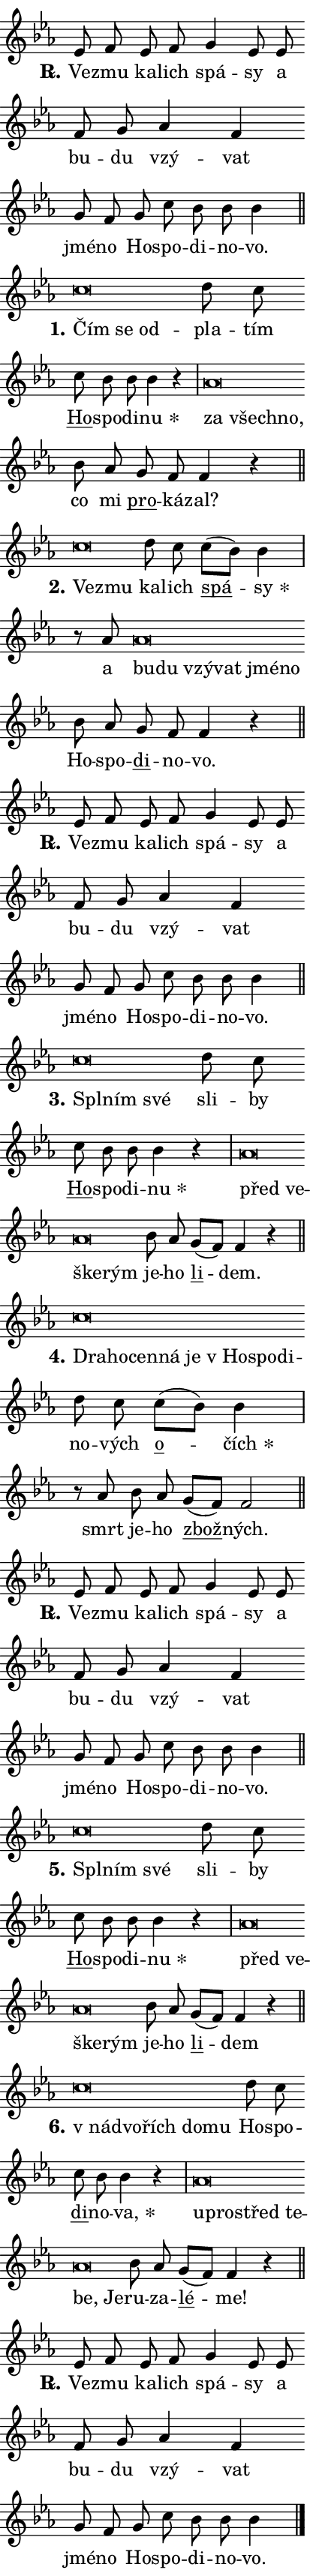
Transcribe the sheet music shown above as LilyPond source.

\version "2.24.0"
\header { tagline = "" }
\paper {
  indent = 0\cm
  top-margin = 0\cm
  right-margin = 0.13\cm % to fit lyric hyphens
  bottom-margin = 0\cm
  left-margin = 0\cm
  paper-width = 7\cm
  page-breaking = #ly:one-page-breaking
  system-system-spacing.basic-distance = #11
  score-system-spacing.basic-distance = #11
  ragged-last = ##f
}


%% Author: Thomas Morley
%% https://lists.gnu.org/archive/html/lilypond-user/2020-05/msg00002.html
#(define (line-position grob)
"Returns position of @var[grob} in current system:
   @code{'start}, if at first time-step
   @code{'end}, if at last time-step
   @code{'middle} otherwise
"
  (let* ((col (ly:item-get-column grob))
         (ln (ly:grob-object col 'left-neighbor))
         (rn (ly:grob-object col 'right-neighbor))
         (col-to-check-left (if (ly:grob? ln) ln col))
         (col-to-check-right (if (ly:grob? rn) rn col))
         (break-dir-left
           (and
             (ly:grob-property col-to-check-left 'non-musical #f)
             (ly:item-break-dir col-to-check-left)))
         (break-dir-right
           (and
             (ly:grob-property col-to-check-right 'non-musical #f)
             (ly:item-break-dir col-to-check-right))))
        (cond ((eqv? 1 break-dir-left) 'start)
              ((eqv? -1 break-dir-right) 'end)
              (else 'middle))))

#(define (tranparent-at-line-position vctor)
  (lambda (grob)
  "Relying on @code{line-position} select the relevant enry from @var{vctor}.
Used to determine transparency,"
    (case (line-position grob)
      ((end) (not (vector-ref vctor 0)))
      ((middle) (not (vector-ref vctor 1)))
      ((start) (not (vector-ref vctor 2))))))

noteHeadBreakVisibility =
#(define-music-function (break-visibility)(vector?)
"Makes @code{NoteHead}s transparent relying on @var{break-visibility}"
#{
  \override NoteHead.transparent =
    #(tranparent-at-line-position break-visibility)
#})

#(define delete-ledgers-for-transparent-note-heads
  (lambda (grob)
    "Reads whether a @code{NoteHead} is transparent.
If so this @code{NoteHead} is removed from @code{'note-heads} from
@var{grob}, which is supposed to be @code{LedgerLineSpanner}.
As a result ledgers are not printed for this @code{NoteHead}"
    (let* ((nhds-array (ly:grob-object grob 'note-heads))
           (nhds-list
             (if (ly:grob-array? nhds-array)
                 (ly:grob-array->list nhds-array)
                 '()))
           ;; Relies on the transparent-property being done before
           ;; Staff.LedgerLineSpanner.after-line-breaking is executed.
           ;; This is fragile ...
           (to-keep
             (remove
               (lambda (nhd)
                 (ly:grob-property nhd 'transparent #f))
               nhds-list)))
      ;; TODO find a better method to iterate over grob-arrays, similiar
      ;; to filter/remove etc for lists
      ;; For now rebuilt from scratch
      (set! (ly:grob-object grob 'note-heads)  '())
      (for-each
        (lambda (nhd)
          (ly:pointer-group-interface::add-grob grob 'note-heads nhd))
        to-keep))))

squashNotes = {
  \override NoteHead.X-extent = #'(-0.2 . 0.2)
  \override NoteHead.Y-extent = #'(-0.75 . 0)
  \override NoteHead.stencil =
    #(lambda (grob)
       (let ((pos (ly:grob-property grob 'staff-position)))
         (begin
           (if (< pos -7) (display "ERROR: Lower brevis then expected\n") (display ""))
           (if (<= pos -6) ly:text-interface::print ly:note-head::print))))
}
unSquashNotes = {
  \revert NoteHead.X-extent
  \revert NoteHead.Y-extent
  \revert NoteHead.stencil
}

hideNotes = \noteHeadBreakVisibility #begin-of-line-visible
unHideNotes = \noteHeadBreakVisibility #all-visible

% work-around for resetting accidentals
% https://lilypond.org/doc/v2.23/Documentation/notation/displaying-rhythms#unmetered-music
cadenzaMeasure = {
  \cadenzaOff
  \partial 1024 s1024
  \cadenzaOn
}

#(define-markup-command (accent layout props text) (markup?)
  "Underline accented syllable"
  (interpret-markup layout props
    #{\markup \override #'(offset . 4.3) \underline { #text }#}))

responsum = \markup \concat {
  "R" \hspace #-1.05 \path #0.1 #'((moveto 0 0.07) (lineto 0.9 0.8)) \hspace #0.05 "."
}

spaceSize = #0.6828661417322834 % exact space size for TeX Gyre Schola

\layout {
  \context {
    \Staff
    \remove "Time_signature_engraver"
    \override LedgerLineSpanner.after-line-breaking = #delete-ledgers-for-transparent-note-heads
  }
  \context {
    \Lyrics {
      \override LyricSpace.minimum-distance = \spaceSize
      \override LyricText.font-name = #"TeX Gyre Schola"
      \override LyricText.font-size = 1
      \override StanzaNumber.font-name = #"TeX Gyre Schola Bold"
      \override StanzaNumber.font-size = 1
    }
  }
  \context {
    \Score 
    \override NoteHead.text =
      #(lambda (grob) 
        (let ((pos (ly:grob-property grob 'staff-position)))
          #{\markup {
            \combine
              \halign #-0.55 \raise #(if (= pos -6) 0 0.5) \override #'(thickness . 2) \draw-line #'(3.2 . 0)
              \musicglyph "noteheads.sM1"
          }#}))
  }
}

% magnetic-lyrics.ily
%
%   written by
%     Jean Abou Samra <jean@abou-samra.fr>
%     Werner Lemberg <wl@gnu.org>
%
%   adapted by
%     Jiri Hon <jiri.hon@gmail.com>
%
% Version 2022-Apr-15

% https://www.mail-archive.com/lilypond-user@gnu.org/msg149350.html

#(define (Left_hyphen_pointer_engraver context)
   "Collect syllable-hyphen-syllable occurrences in lyrics and store
them in properties.  This engraver only looks to the left.  For
example, if the lyrics input is @code{foo -- bar}, it does the
following.

@itemize @bullet
@item
Set the @code{text} property of the @code{LyricHyphen} grob between
@q{foo} and @q{bar} to @code{foo}.

@item
Set the @code{left-hyphen} property of the @code{LyricText} grob with
text @q{foo} to the @code{LyricHyphen} grob between @q{foo} and
@q{bar}.
@end itemize

Use this auxiliary engraver in combination with the
@code{lyric-@/text::@/apply-@/magnetic-@/offset!} hook."
   (let ((hyphen #f)
         (text #f))
     (make-engraver
      (acknowledgers
       ((lyric-syllable-interface engraver grob source-engraver)
        (set! text grob)))
      (end-acknowledgers
       ((lyric-hyphen-interface engraver grob source-engraver)
        ;(when (not (grob::has-interface grob 'lyric-space-interface))
          (set! hyphen grob)));)
      ((stop-translation-timestep engraver)
       (when (and text hyphen)
         (ly:grob-set-object! text 'left-hyphen hyphen))
       (set! text #f)
       (set! hyphen #f)))))

#(define (lyric-text::apply-magnetic-offset! grob)
   "If the space between two syllables is less than the value in
property @code{LyricText@/.details@/.squash-threshold}, move the right
syllable to the left so that it gets concatenated with the left
syllable.

Use this function as a hook for
@code{LyricText@/.after-@/line-@/breaking} if the
@code{Left_@/hyphen_@/pointer_@/engraver} is active."
   (let ((hyphen (ly:grob-object grob 'left-hyphen #f)))
     (when hyphen
       (let ((left-text (ly:spanner-bound hyphen LEFT)))
         (when (grob::has-interface left-text 'lyric-syllable-interface)
           (let* ((common (ly:grob-common-refpoint grob left-text X))
                  (this-x-ext (ly:grob-extent grob common X))
                  (left-x-ext
                   (begin
                     ;; Trigger magnetism for left-text.
                     (ly:grob-property left-text 'after-line-breaking)
                     (ly:grob-extent left-text common X)))
                  ;; `delta` is the gap width between two syllables.
                  (delta (- (interval-start this-x-ext)
                            (interval-end left-x-ext)))
                  (details (ly:grob-property grob 'details))
                  (threshold (assoc-get 'squash-threshold details 0.2)))
             (when (< delta threshold)
               (let* (;; We have to manipulate the input text so that
                      ;; ligatures crossing syllable boundaries are not
                      ;; disabled.  For languages based on the Latin
                      ;; script this is essentially a beautification.
                      ;; However, for non-Western scripts it can be a
                      ;; necessity.
                      (lt (ly:grob-property left-text 'text))
                      (rt (ly:grob-property grob 'text))
                      (is-space (grob::has-interface hyphen 'lyric-space-interface))
                      (space (if is-space " " ""))
                      (extra-delta (if is-space spaceSize 0))
                      ;; Append new syllable.
                      (ltrt-space (if (and (string? lt) (string? rt))
                                (string-append lt space rt)
                                (make-concat-markup (list lt space rt))))
                      ;; Right-align `ltrt` to the right side.
                      (ltrt-space-markup (grob-interpret-markup
                               grob
                               (make-translate-markup
                                (cons (interval-length this-x-ext) 0)
                                (make-right-align-markup ltrt-space)))))
                 (begin
                   ;; Don't print `left-text`.
                   (ly:grob-set-property! left-text 'stencil #f)
                   ;; Set text and stencil (which holds all collected
                   ;; syllables so far) and shift it to the left.
                   (ly:grob-set-property! grob 'text ltrt-space)
                   (ly:grob-set-property! grob 'stencil ltrt-space-markup)
                   (ly:grob-translate-axis! grob (- (- delta extra-delta)) X))))))))))


#(define (lyric-hyphen::displace-bounds-first grob)
   ;; Make very sure this callback isn't triggered too early.
   (let ((left (ly:spanner-bound grob LEFT))
         (right (ly:spanner-bound grob RIGHT)))
     (ly:grob-property left 'after-line-breaking)
     (ly:grob-property right 'after-line-breaking)
     (ly:lyric-hyphen::print grob)))

squashThreshold = #0.4

\layout {
  \context {
    \Lyrics
    \consists #Left_hyphen_pointer_engraver
    \override LyricText.after-line-breaking =
      #lyric-text::apply-magnetic-offset!
    \override LyricHyphen.stencil = #lyric-hyphen::displace-bounds-first
    \override LyricText.details.squash-threshold = \squashThreshold
    \override LyricHyphen.minimum-distance = 0
    \override LyricHyphen.minimum-length = \squashThreshold
  }
}

squashText = \override LyricText.details.squash-threshold = 9999
unSquashText = \override LyricText.details.squash-threshold = \squashThreshold

leftText = \override LyricText.self-alignment-X = #LEFT
unLeftText = \revert LyricText.self-alignment-X

starOffset = #(lambda (grob) 
                (let ((x_offset (ly:self-alignment-interface::aligned-on-x-parent grob)))
                  (if (= x_offset 0) 0 (+ x_offset 1.2))))

star = #(define-music-function (syllable)(string?)
"Append star separator at the end of a syllable"
#{
  \once \override LyricText.X-offset = #starOffset
  \lyricmode { \markup {
    #syllable
    \override #'((font-name . "TeX Gyre Schola Bold")) \hspace #0.2 \lower #0.65 \larger "*"
  } }
#})

starAccent = #(define-music-function (syllable)(string?)
"Append star separator at the end of a syllable and make accent"
#{
  \once \override LyricText.X-offset = #starOffset
  \lyricmode { \markup {
    \accent #syllable
    \override #'((font-name . "TeX Gyre Schola Bold")) \hspace #0.2 \lower #0.65 \larger "*"
  } }
#})

breath = #(define-music-function (syllable)(string?)
"Append breathing indicator at the end of a syllable"
#{
  \lyricmode { \markup { #syllable "+" } }
#})

optionalBreath = #(define-music-function (syllable)(string?)
"Append optional breathing indicator at the end of a syllable"
#{
  \lyricmode { \markup { #syllable "(+)" } }
#})


\score {
    <<
        \new Voice = "melody" { \cadenzaOn \key es \major \relative { es'8 f es f g4 es8 es \bar "" f g \bar "" as4 f \bar "" g8 f g c bes bes bes4 \cadenzaMeasure \bar "||" \break } }
        \new Lyrics \lyricsto "melody" { \lyricmode { \set stanza = \responsum
Ve -- zmu ka -- lich spá -- sy a bu -- du vzý -- vat jmé -- no Ho -- spo -- di -- no -- vo. } }
    >>
    \layout {}
}

\score {
    <<
        \new Voice = "melody" { \cadenzaOn \key es \major \relative { \squashNotes c''\breve*1/16 \hideNotes \breve*1/16 \breve*1/16 \bar "" \unHideNotes \unSquashNotes d8 c \bar "" c bes bes bes4 r \cadenzaMeasure \bar "|" \squashNotes as\breve*1/16 \hideNotes \breve*1/16 \breve*1/16 \bar "" \unHideNotes \unSquashNotes bes8 as \bar "" g f f4 r \cadenzaMeasure \bar "||" \break } }
        \new Lyrics \lyricsto "melody" { \lyricmode { \set stanza = "1."
\leftText Čím \squashText se od -- \unLeftText \unSquashText pla -- tím \markup \accent Ho -- spo -- di -- \star nu \leftText za \squashText všech -- no, \unLeftText \unSquashText co mi \markup \accent pro -- ká -- zal? } }
    >>
    \layout {}
}

\score {
    <<
        \new Voice = "melody" { \cadenzaOn \key es \major \relative { \squashNotes c''\breve*1/16 \hideNotes \breve*1/16 \bar "" \unHideNotes \unSquashNotes d8 c \bar "" c[( bes)] bes4 \cadenzaMeasure \bar "|" r8 as8 \squashNotes as\breve*1/16 \hideNotes \breve*1/16 \bar "" \breve*1/16 \bar "" \breve*1/16 \bar "" \breve*1/16 \breve*1/16 \bar "" \unHideNotes \unSquashNotes bes8 as \bar "" g f f4 r \cadenzaMeasure \bar "||" \break } }
        \new Lyrics \lyricsto "melody" { \lyricmode { \set stanza = "2."
\leftText Ve -- \squashText zmu \unLeftText \unSquashText ka -- lich \markup \accent spá -- \star sy a \leftText bu -- \squashText du vzý -- vat jmé -- no \unLeftText \unSquashText Ho -- spo -- \markup \accent di -- no -- vo. } }
    >>
    \layout {}
}

\score {
    <<
        \new Voice = "melody" { \cadenzaOn \key es \major \relative { es'8 f es f g4 es8 es \bar "" f g \bar "" as4 f \bar "" g8 f g c bes bes bes4 \cadenzaMeasure \bar "||" \break } }
        \new Lyrics \lyricsto "melody" { \lyricmode { \set stanza = \responsum
Ve -- zmu ka -- lich spá -- sy a bu -- du vzý -- vat jmé -- no Ho -- spo -- di -- no -- vo. } }
    >>
    \layout {}
}

\score {
    <<
        \new Voice = "melody" { \cadenzaOn \key es \major \relative { \squashNotes c''\breve*1/16 \hideNotes \breve*1/16 \breve*1/16 \bar "" \unHideNotes \unSquashNotes d8 c \bar "" c bes bes bes4 r \cadenzaMeasure \bar "|" \squashNotes as\breve*1/16 \hideNotes \breve*1/16 \bar "" \breve*1/16 \breve*1/16 \bar "" \unHideNotes \unSquashNotes bes8 as \bar "" g[( f)] f4 r \cadenzaMeasure \bar "||" \break } }
        \new Lyrics \lyricsto "melody" { \lyricmode { \set stanza = "3."
\leftText Spl -- \squashText ním své \unLeftText \unSquashText sli -- by \markup \accent Ho -- spo -- di -- \star nu \leftText před \squashText ve -- ške -- rým \unLeftText \unSquashText je -- ho \markup \accent li -- dem. } }
    >>
    \layout {}
}

\score {
    <<
        \new Voice = "melody" { \cadenzaOn \key es \major \relative { \squashNotes c''\breve*1/16 \hideNotes \breve*1/16 \bar "" \breve*1/16 \bar "" \breve*1/16 \bar "" \breve*1/16 \bar "" \breve*1/16 \bar "" \breve*1/16 \breve*1/16 \bar "" \unHideNotes \unSquashNotes d8 c \bar "" c[( bes)] bes4 \cadenzaMeasure \bar "|" r8 as8 bes8 as \bar "" g[( f)] f2 \cadenzaMeasure \bar "||" \break } }
        \new Lyrics \lyricsto "melody" { \lyricmode { \set stanza = "4."
\leftText Dra -- \squashText ho -- cen -- ná je "v Ho" -- spo -- di -- \unLeftText \unSquashText no -- vých \markup \accent o -- \star čích smrt je -- ho \markup \accent zbož -- ných. } }
    >>
    \layout {}
}

\score {
    <<
        \new Voice = "melody" { \cadenzaOn \key es \major \relative { es'8 f es f g4 es8 es \bar "" f g \bar "" as4 f \bar "" g8 f g c bes bes bes4 \cadenzaMeasure \bar "||" \break } }
        \new Lyrics \lyricsto "melody" { \lyricmode { \set stanza = \responsum
Ve -- zmu ka -- lich spá -- sy a bu -- du vzý -- vat jmé -- no Ho -- spo -- di -- no -- vo. } }
    >>
    \layout {}
}

\score {
    <<
        \new Voice = "melody" { \cadenzaOn \key es \major \relative { \squashNotes c''\breve*1/16 \hideNotes \breve*1/16 \breve*1/16 \bar "" \unHideNotes \unSquashNotes d8 c \bar "" c bes bes bes4 r \cadenzaMeasure \bar "|" \squashNotes as\breve*1/16 \hideNotes \breve*1/16 \bar "" \breve*1/16 \breve*1/16 \bar "" \unHideNotes \unSquashNotes bes8 as \bar "" g[( f)] f4 r \cadenzaMeasure \bar "||" \break } }
        \new Lyrics \lyricsto "melody" { \lyricmode { \set stanza = "5."
\leftText Spl -- \squashText ním své \unLeftText \unSquashText sli -- by \markup \accent Ho -- spo -- di -- \star nu \leftText před \squashText ve -- ške -- rým \unLeftText \unSquashText je -- ho \markup \accent li -- dem } }
    >>
    \layout {}
}

\score {
    <<
        \new Voice = "melody" { \cadenzaOn \key es \major \relative { \squashNotes c''\breve*1/16 \hideNotes \breve*1/16 \bar "" \breve*1/16 \bar "" \breve*1/16 \breve*1/16 \bar "" \unHideNotes \unSquashNotes d8 c \bar "" c bes bes4 r \cadenzaMeasure \bar "|" \squashNotes as\breve*1/16 \hideNotes \breve*1/16 \bar "" \breve*1/16 \bar "" \breve*1/16 \bar "" \breve*1/16 \breve*1/16 \bar "" \unHideNotes \unSquashNotes bes8 as \bar "" g[( f)] f4 r \cadenzaMeasure \bar "||" \break } }
        \new Lyrics \lyricsto "melody" { \lyricmode { \set stanza = "6."
\leftText "v ná" -- \squashText dvo -- řích do -- mu \unLeftText \unSquashText Ho -- spo -- \markup \accent di -- no -- \star va, \leftText u -- \squashText pro -- střed te -- be, Je -- \unLeftText \unSquashText ru -- za -- \markup \accent lé -- me! } }
    >>
    \layout {}
}

\score {
    <<
        \new Voice = "melody" { \cadenzaOn \key es \major \relative { es'8 f es f g4 es8 es \bar "" f g \bar "" as4 f \bar "" g8 f g c bes bes bes4 \cadenzaMeasure \bar "||" \break } \bar "|." }
        \new Lyrics \lyricsto "melody" { \lyricmode { \set stanza = \responsum
Ve -- zmu ka -- lich spá -- sy a bu -- du vzý -- vat jmé -- no Ho -- spo -- di -- no -- vo. } }
    >>
    \layout {}
}
